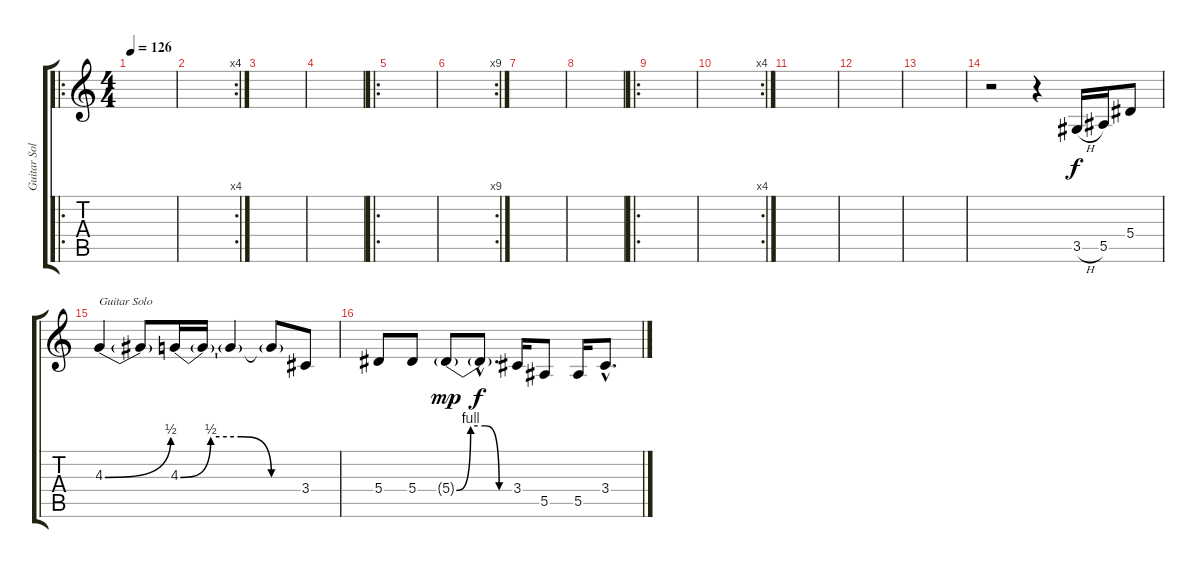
\track ("Guitar Solos" "Guitar Sol") {instrument distortionguitar}
\staff {score tabs}
\tuning (C4 G3 Eb3 Bb2 F2 C2) {hide}
\ro
\ts (4 4)
\tempo 126
\clef g2
\ks c
|
\rc 4
|
|
|
\ro
|
\rc 9
|
|
|
\ro
|
\rc 4
|
|
|
|
r.2 r.4 3.5{h}.16 5.5.16 5.4.8 |
4.3{be (bend 0 0 60 2)}.4{txt "Guitar Solo"} 4.3{t}.8 4.3{be (custom 0 0 15 2 30 2 45 0 60 0)}.16 4.3{t}.16 4.3{t}.4 4.3{t}.8 3.4.8 |
5.4.8 5.4.8 5.4{be (custom 0 0 15 4 30 4 45 0 60 0) g}.8{dy mp} 5.4{hac t}.8{d dy f} 3.4.16 5.5.8 5.5.16 3.4{hac}.8{d}
